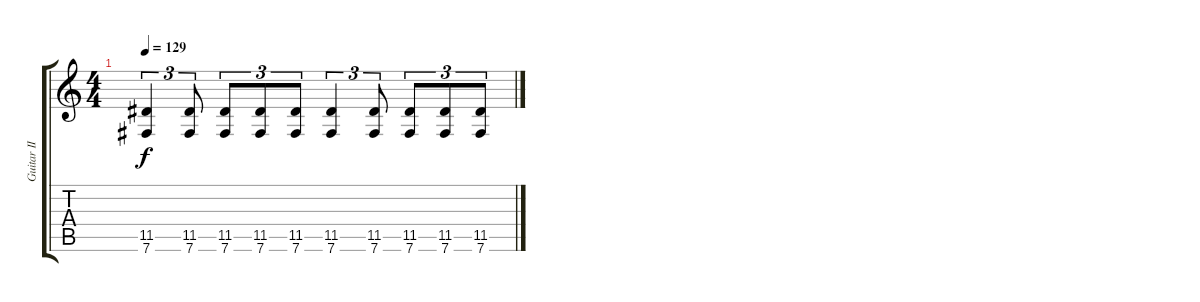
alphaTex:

\track ("Guitar II" "Guitar II") {instrument distortionguitar}
\staff {score tabs}
\tuning (B3 Gb3 D3 A2 E2 B1) {hide}
\ts (4 4)
\tempo 129
\clef g2
\ks c
(11.5 7.6).4{tu (3 2) dy f} (11.5 7.6).8{tu (3 2)} (11.5 7.6).8{tu (3 2)} (11.5 7.6).8{tu (3 2)} (11.5 7.6).8{tu (3 2)} (11.5 7.6).4{tu (3 2)} (11.5 7.6).8{tu (3 2)} (11.5 7.6).8{tu (3 2)} (11.5 7.6).8{tu (3 2)} (11.5 7.6).8{tu (3 2)}
